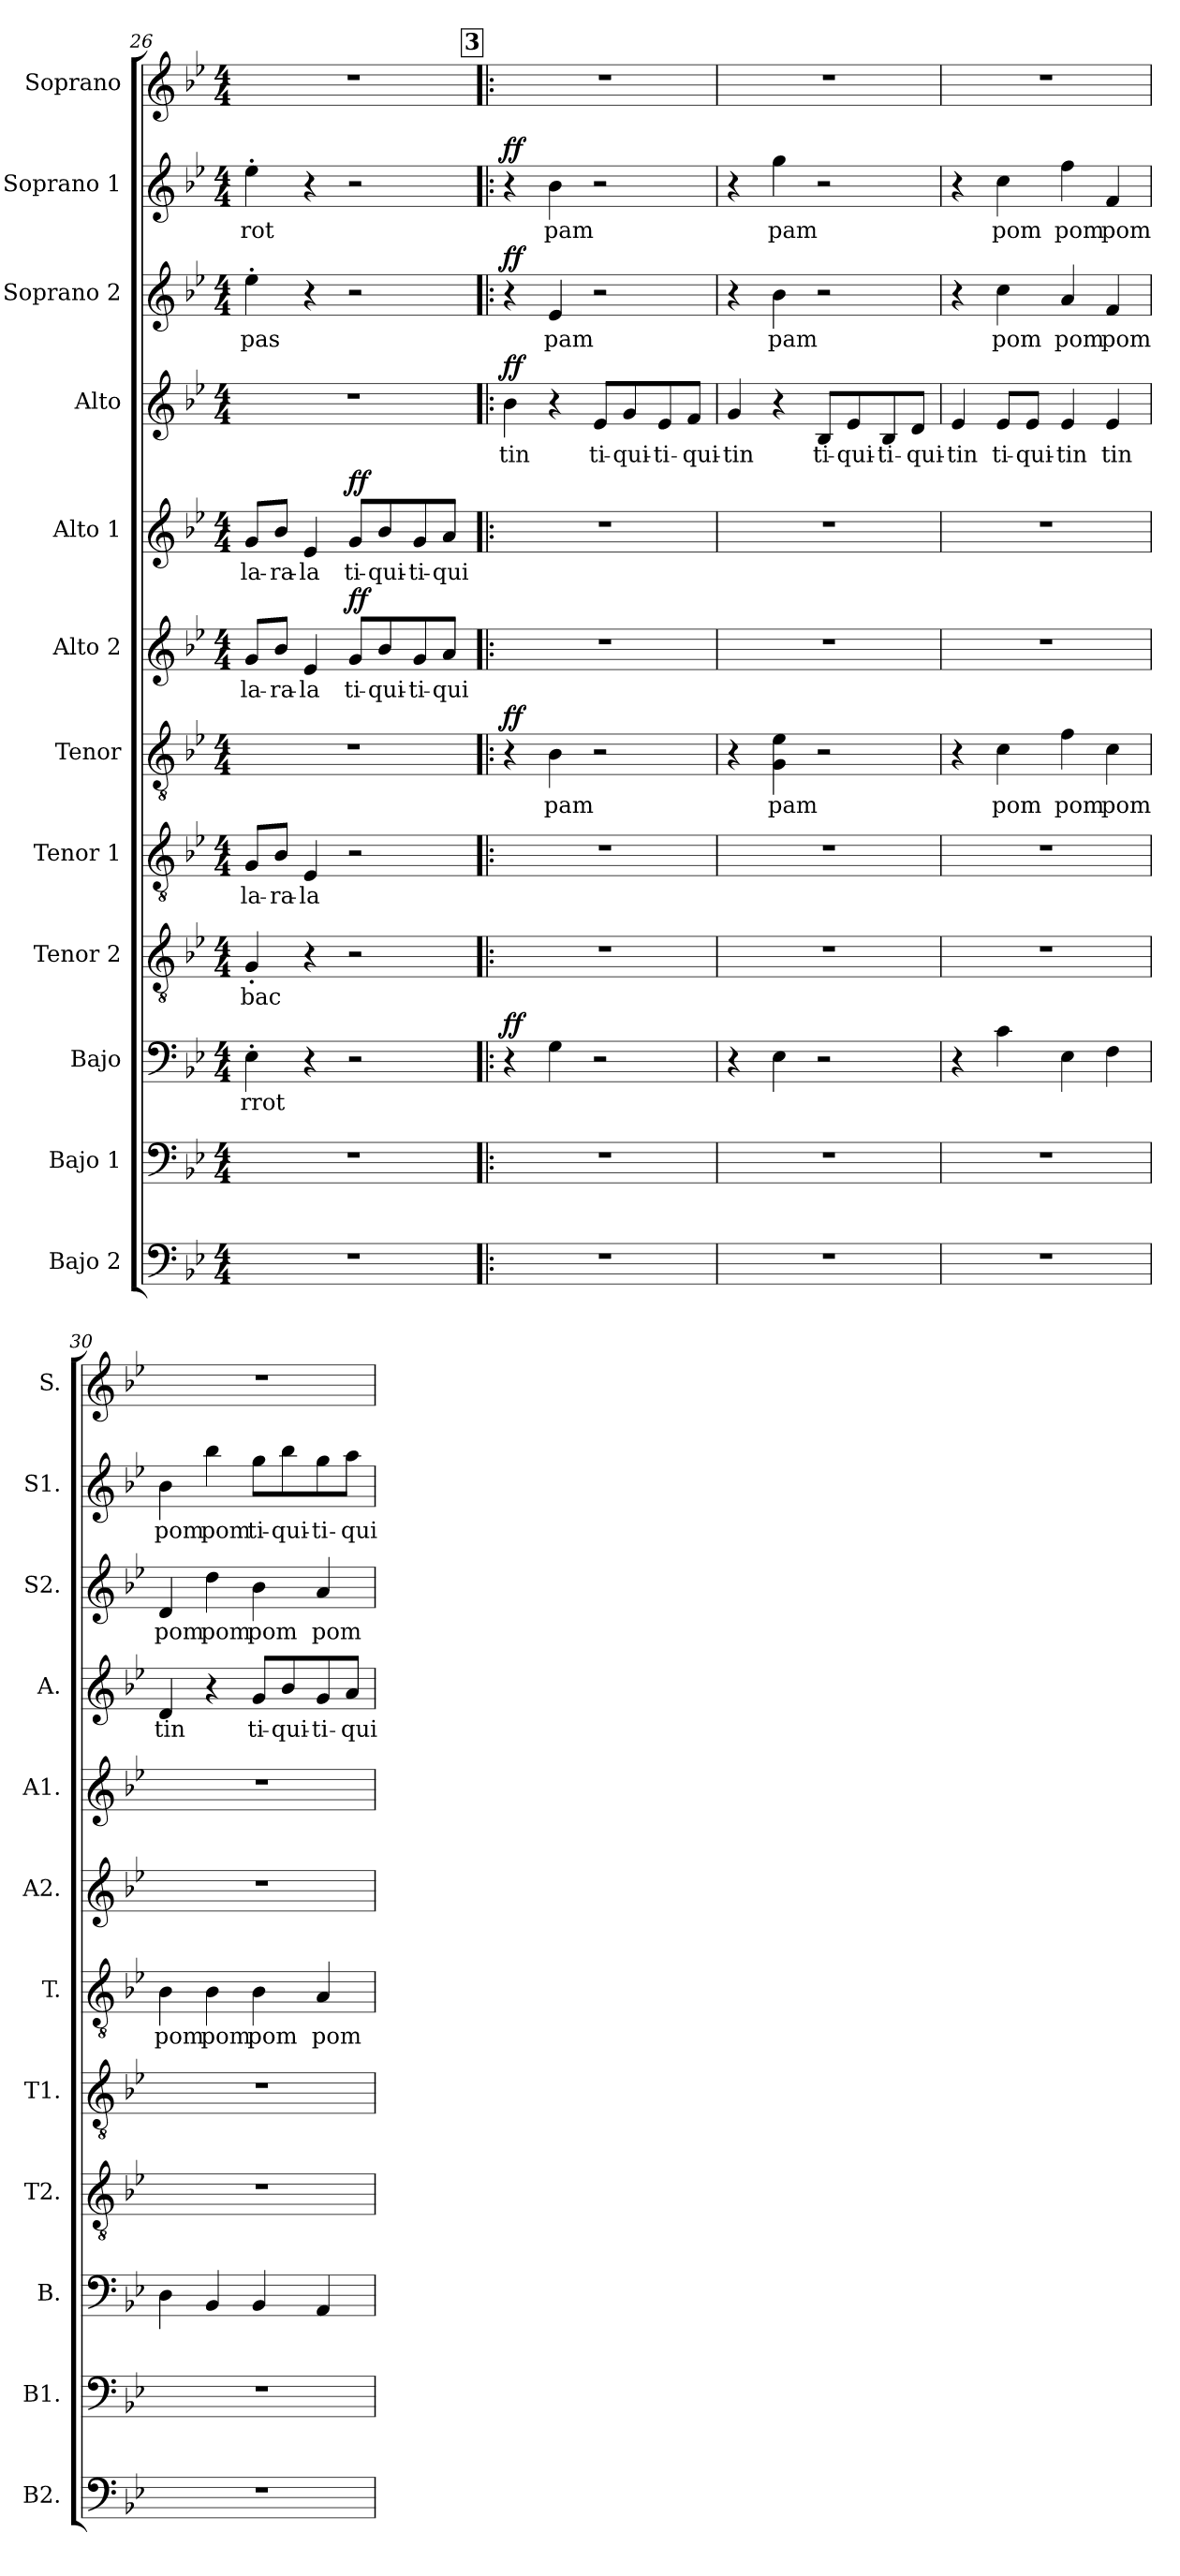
**kern	**kern	**kern	**text	**dynam	**kern	**text	**kern	**text	**kern	**text	**dynam	**kern	**text	**dynam	**kern	**text	**dynam	**kern	**text	**dynam	**kern	**text	**dynam	**kern	**text	**dynam	**kern
*part12	*part11	*part10	*part10	*part10	*part9	*part9	*part8	*part8	*part7	*part7	*part7	*part6	*part6	*part6	*part5	*part5	*part5	*part4	*part4	*part4	*part3	*part3	*part3	*part2	*part2	*part2	*part1
*staff12	*staff11	*staff10	*staff10	*staff10	*staff9	*staff9	*staff8	*staff8	*staff7	*staff7	*staff7	*staff6	*staff6	*staff6	*staff5	*staff5	*staff5	*staff4	*staff4	*staff4	*staff3	*staff3	*staff3	*staff2	*staff2	*staff2	*staff1
*I"Bajo 2	*I"Bajo 1	*I"Bajo	*	*	*I"Tenor 2	*	*I"Tenor 1	*	*I"Tenor	*	*	*I"Alto 2	*	*	*I"Alto 1	*	*	*I"Alto	*	*	*I"Soprano 2	*	*	*I"Soprano 1	*	*	*I"Soprano
*I'B2.	*I'B1.	*I'B.	*	*	*I'T2.	*	*I'T1.	*	*I'T.	*	*	*I'A2.	*	*	*I'A1.	*	*	*I'A.	*	*	*I'S2.	*	*	*I'S1.	*	*	*I'S.
*clefF4	*clefF4	*clefF4	*	*	*clefGv2	*	*clefGv2	*	*clefGv2	*	*	*clefG2	*	*	*clefG2	*	*	*clefG2	*	*	*clefG2	*	*	*clefG2	*	*	*clefG2
*k[b-e-]	*k[b-e-]	*k[b-e-]	*	*	*k[b-e-]	*	*k[b-e-]	*	*k[b-e-]	*	*	*k[b-e-]	*	*	*k[b-e-]	*	*	*k[b-e-]	*	*	*k[b-e-]	*	*	*k[b-e-]	*	*	*k[b-e-]
*M4/4	*M4/4	*M4/4	*	*	*M4/4	*	*M4/4	*	*M4/4	*	*	*M4/4	*	*	*M4/4	*	*	*M4/4	*	*	*M4/4	*	*	*M4/4	*	*	*M4/4
=26	=26	=26	=26	=26	=26	=26	=26	=26	=26	=26	=26	=26	=26	=26	=26	=26	=26	=26	=26	=26	=26	=26	=26	=26	=26	=26	=26
!	!	!	!LO:LY:b	!	!	!LO:LY:b	!	!LO:LY:b	!	!	!	!	!LO:LY:b	!	!	!LO:LY:b	!	!	!	!	!	!LO:LY:b	!	!	!LO:LY:b	!	!
1r	1r	4E-'\	-rrot	.	4G'/	-bac	8G/L	-la-	1r	.	.	8g/L	-la-	.	8g/L	-la-	.	1r	.	.	4ee-'\	pas	.	4ee-'\	-rot	.	1r
!	!	!	!	!	!	!	!	!LO:LY:b	!	!	!	!	!LO:LY:b	!	!	!LO:LY:b	!	!	!	!	!	!	!	!	!	!	!
.	.	.	.	.	.	.	8B-/J	-ra-	.	.	.	8b-/J	-ra-	.	8b-/J	-ra-	.	.	.	.	.	.	.	.	.	.	.
!	!	!	!	!	!	!	!	!LO:LY:b	!	!	!	!	!LO:LY:b	!	!	!LO:LY:b	!	!	!	!	!	!	!	!	!	!	!
.	.	4r	.	.	4r	.	4E-/	-la	.	.	.	4e-/	-la	.	4e-/	-la	.	.	.	.	4r	.	.	4r	.	.	.
!	!	!	!	!	!	!	!	!	!	!	!	!	!LO:LY:b	!LO:DY:a	!	!LO:LY:b	!LO:DY:a	!	!	!	!	!	!	!	!	!	!
.	.	2r	.	.	2r	.	2r	.	.	.	.	8g/L	ti-	ff	8g/L	ti-	ff	.	.	.	2r	.	.	2r	.	.	.
!	!	!	!	!	!	!	!	!	!	!	!	!	!LO:LY:b	!	!	!LO:LY:b	!	!	!	!	!	!	!	!	!	!	!
.	.	.	.	.	.	.	.	.	.	.	.	8b-/	-qui-	.	8b-/	-qui-	.	.	.	.	.	.	.	.	.	.	.
!	!	!	!	!	!	!	!	!	!	!	!	!	!LO:LY:b	!	!	!LO:LY:b	!	!	!	!	!	!	!	!	!	!	!
.	.	.	.	.	.	.	.	.	.	.	.	8g/	-ti-	.	8g/	-ti-	.	.	.	.	.	.	.	.	.	.	.
!	!	!	!	!	!	!	!	!	!	!	!	!	!LO:LY:b	!	!	!LO:LY:b	!	!	!	!	!	!	!	!	!	!	!
.	.	.	.	.	.	.	.	.	.	.	.	8a/J	-qui-	.	8a/J	-qui-	.	.	.	.	.	.	.	.	.	.	.
!!LO:LB:g=z
!!LO:REH:place=s1:a:B:fs=14:t=3
=27!|:	=27!|:	=27!|:	=27!|:	=27!|:	=27!|:	=27!|:	=27!|:	=27!|:	=27!|:	=27!|:	=27!|:	=27!|:	=27!|:	=27!|:	=27!|:	=27!|:	=27!|:	=27!|:	=27!|:	=27!|:	=27!|:	=27!|:	=27!|:	=27!|:	=27!|:	=27!|:	=27!|:
!	!	!	!	!LO:DY:a	!	!	!	!	!	!	!LO:DY:a	!	!	!	!	!	!	!	!LO:LY:b	!LO:DY:a	!	!	!LO:DY:a	!	!	!LO:DY:a	!
1r	1r	4r	.	ff	1r	.	1r	.	4r	.	ff	1r	.	.	1r	.	.	4b-\	-tin	ff	4r	.	ff	4r	.	ff	1r
!	!	!	!	!	!	!	!	!	!	!LO:LY:b	!	!	!	!	!	!	!	!	!	!	!	!LO:LY:b	!	!	!LO:LY:b	!	!
.	.	4G\	.	.	.	.	.	.	4B-\	pam	.	.	.	.	.	.	.	4r	.	.	4e-/	pam	.	4b-\	pam	.	.
!	!	!	!	!	!	!	!	!	!	!	!	!	!	!	!	!	!	!	!LO:LY:b	!	!	!	!	!	!	!	!
.	.	2r	.	.	.	.	.	.	2r	.	.	.	.	.	.	.	.	8e-/L	ti-	.	2r	.	.	2r	.	.	.
!	!	!	!	!	!	!	!	!	!	!	!	!	!	!	!	!	!	!	!LO:LY:b	!	!	!	!	!	!	!	!
.	.	.	.	.	.	.	.	.	.	.	.	.	.	.	.	.	.	8g/	-qui-	.	.	.	.	.	.	.	.
!	!	!	!	!	!	!	!	!	!	!	!	!	!	!	!	!	!	!	!LO:LY:b	!	!	!	!	!	!	!	!
.	.	.	.	.	.	.	.	.	.	.	.	.	.	.	.	.	.	8e-/	-ti-	.	.	.	.	.	.	.	.
!	!	!	!	!	!	!	!	!	!	!	!	!	!	!	!	!	!	!	!LO:LY:b	!	!	!	!	!	!	!	!
.	.	.	.	.	.	.	.	.	.	.	.	.	.	.	.	.	.	8f/J	-qui-	.	.	.	.	.	.	.	.
=28	=28	=28	=28	=28	=28	=28	=28	=28	=28	=28	=28	=28	=28	=28	=28	=28	=28	=28	=28	=28	=28	=28	=28	=28	=28	=28	=28
!	!	!	!	!	!	!	!	!	!	!	!	!	!	!	!	!	!	!	!LO:LY:b	!	!	!	!	!	!	!	!
1r	1r	4r	.	.	1r	.	1r	.	4r	.	.	1r	.	.	1r	.	.	4g/	-tin	.	4r	.	.	4r	.	.	1r
!	!	!	!	!	!	!	!	!	!	!LO:LY:b	!	!	!	!	!	!	!	!	!	!	!	!LO:LY:b	!	!	!LO:LY:b	!	!
.	.	4E-\	.	.	.	.	.	.	4G\ 4e-\	pam	.	.	.	.	.	.	.	4r	.	.	4b-\	pam	.	4gg\	pam	.	.
!	!	!	!	!	!	!	!	!	!	!	!	!	!	!	!	!	!	!	!LO:LY:b	!	!	!	!	!	!	!	!
.	.	2r	.	.	.	.	.	.	2r	.	.	.	.	.	.	.	.	8B-/L	ti-	.	2r	.	.	2r	.	.	.
!	!	!	!	!	!	!	!	!	!	!	!	!	!	!	!	!	!	!	!LO:LY:b	!	!	!	!	!	!	!	!
.	.	.	.	.	.	.	.	.	.	.	.	.	.	.	.	.	.	8e-/	-qui-	.	.	.	.	.	.	.	.
!	!	!	!	!	!	!	!	!	!	!	!	!	!	!	!	!	!	!	!LO:LY:b	!	!	!	!	!	!	!	!
.	.	.	.	.	.	.	.	.	.	.	.	.	.	.	.	.	.	8B-/	-ti-	.	.	.	.	.	.	.	.
!	!	!	!	!	!	!	!	!	!	!	!	!	!	!	!	!	!	!	!LO:LY:b	!	!	!	!	!	!	!	!
.	.	.	.	.	.	.	.	.	.	.	.	.	.	.	.	.	.	8d/J	-qui-	.	.	.	.	.	.	.	.
=29	=29	=29	=29	=29	=29	=29	=29	=29	=29	=29	=29	=29	=29	=29	=29	=29	=29	=29	=29	=29	=29	=29	=29	=29	=29	=29	=29
!	!	!	!	!	!	!	!	!	!	!	!	!	!	!	!	!	!	!	!LO:LY:b	!	!	!	!	!	!	!	!
1r	1r	4r	.	.	1r	.	1r	.	4r	.	.	1r	.	.	1r	.	.	4e-/	-tin	.	4r	.	.	4r	.	.	1r
!	!	!	!	!	!	!	!	!	!	!LO:LY:b	!	!	!	!	!	!	!	!	!LO:LY:b	!	!	!LO:LY:b	!	!	!LO:LY:b	!	!
.	.	4c\	.	.	.	.	.	.	4c\	pom	.	.	.	.	.	.	.	8e-/L	ti-	.	4cc\	pom	.	4cc\	pom	.	.
!	!	!	!	!	!	!	!	!	!	!	!	!	!	!	!	!	!	!	!LO:LY:b	!	!	!	!	!	!	!	!
.	.	.	.	.	.	.	.	.	.	.	.	.	.	.	.	.	.	8e-/J	-qui-	.	.	.	.	.	.	.	.
!	!	!	!	!	!	!	!	!	!	!LO:LY:b	!	!	!	!	!	!	!	!	!LO:LY:b	!	!	!LO:LY:b	!	!	!LO:LY:b	!	!
.	.	4E-\	.	.	.	.	.	.	4f\	pom	.	.	.	.	.	.	.	4e-/	-tin	.	4a/	pom	.	4ff\	pom	.	.
!	!	!	!	!	!	!	!	!	!	!LO:LY:b	!	!	!	!	!	!	!	!	!LO:LY:b	!	!	!LO:LY:b	!	!	!LO:LY:b	!	!
.	.	4F\	.	.	.	.	.	.	4c\	pom	.	.	.	.	.	.	.	4e-/	tin	.	4f/	pom	.	4f/	pom	.	.
=30	=30	=30	=30	=30	=30	=30	=30	=30	=30	=30	=30	=30	=30	=30	=30	=30	=30	=30	=30	=30	=30	=30	=30	=30	=30	=30	=30
!	!	!	!	!	!	!	!	!	!	!LO:LY:b	!	!	!	!	!	!	!	!	!LO:LY:b	!	!	!LO:LY:b	!	!	!LO:LY:b	!	!
1r	1r	4D\	.	.	1r	.	1r	.	4B-\	pom	.	1r	.	.	1r	.	.	4d/	tin	.	4d/	pom	.	4b-\	pom	.	1r
!	!	!	!	!	!	!	!	!	!	!LO:LY:b	!	!	!	!	!	!	!	!	!	!	!	!LO:LY:b	!	!	!LO:LY:b	!	!
.	.	4BB-/	.	.	.	.	.	.	4B-\	pom	.	.	.	.	.	.	.	4r	.	.	4dd\	pom	.	4bb-\	pom	.	.
!	!	!	!	!	!	!	!	!	!	!LO:LY:b	!	!	!	!	!	!	!	!	!LO:LY:b	!	!	!LO:LY:b	!	!	!LO:LY:b	!	!
.	.	4BB-/	.	.	.	.	.	.	4B-\	pom	.	.	.	.	.	.	.	8g/L	ti-	.	4b-\	pom	.	8gg\L	ti-	.	.
!	!	!	!	!	!	!	!	!	!	!	!	!	!	!	!	!	!	!	!LO:LY:b	!	!	!	!	!	!LO:LY:b	!	!
.	.	.	.	.	.	.	.	.	.	.	.	.	.	.	.	.	.	8b-/	-qui-	.	.	.	.	8bb-\	-qui-	.	.
!	!	!	!	!	!	!	!	!	!	!LO:LY:b	!	!	!	!	!	!	!	!	!LO:LY:b	!	!	!LO:LY:b	!	!	!LO:LY:b	!	!
.	.	4AA/	.	.	.	.	.	.	4A/	pom	.	.	.	.	.	.	.	8g/	-ti-	.	4a/	pom	.	8gg\	-ti-	.	.
!	!	!	!	!	!	!	!	!	!	!	!	!	!	!	!	!	!	!	!LO:LY:b	!	!	!	!	!	!LO:LY:b	!	!
.	.	.	.	.	.	.	.	.	.	.	.	.	.	.	.	.	.	8a/J	-qui-	.	.	.	.	8aa\J	-qui-	.	.
=	=	=	=	=	=	=	=	=	=	=	=	=	=	=	=	=	=	=	=	=	=	=	=	=	=	=	=
*-	*-	*-	*-	*-	*-	*-	*-	*-	*-	*-	*-	*-	*-	*-	*-	*-	*-	*-	*-	*-	*-	*-	*-	*-	*-	*-	*-
